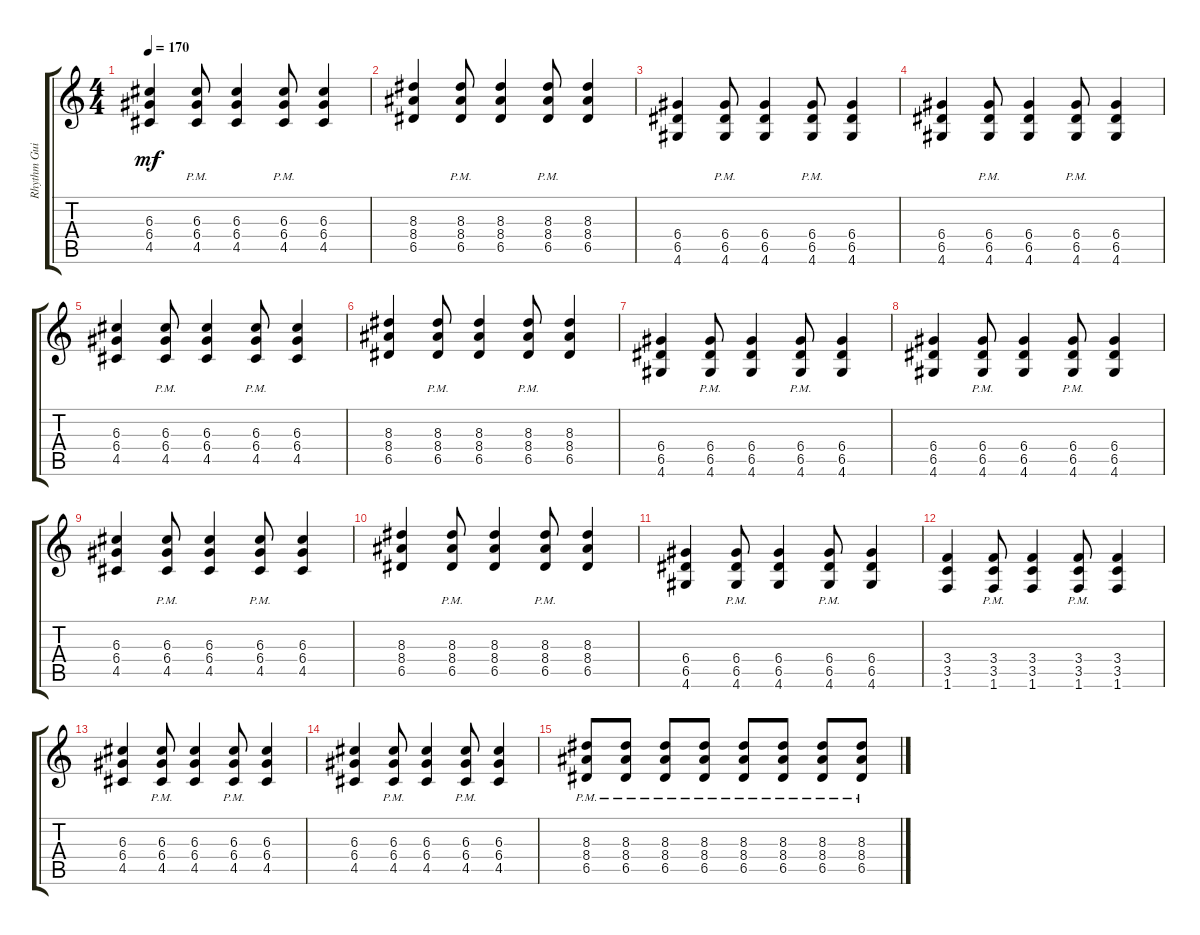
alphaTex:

\track ("Rhythm Guitar" "Rhythm Gui") {instrument distortionguitar}
\staff {score tabs}
\tuning (E4 B3 G3 D3 A2 E2) {hide}
\ts (4 4)
\tempo 170
\clef g2
\ks c
(6.3 6.4 4.5).4{dy mf} (6.3{pm} 6.4{pm} 4.5{pm}).8 (6.3 6.4 4.5).4 (6.3{pm} 6.4{pm} 4.5{pm}).8 (6.3 6.4 4.5).4 |
(8.3 8.4 6.5).4 (8.3{pm} 8.4{pm} 6.5{pm}).8 (8.3 8.4 6.5).4 (8.3{pm} 8.4{pm} 6.5{pm}).8 (8.3 8.4 6.5).4 |
(6.4 6.5 4.6).4 (6.4{pm} 6.5{pm} 4.6{pm}).8 (6.4 6.5 4.6).4 (6.4{pm} 6.5{pm} 4.6{pm}).8 (6.4 6.5 4.6).4 |
(6.4 6.5 4.6).4 (6.4{pm} 6.5{pm} 4.6{pm}).8 (6.4 6.5 4.6).4 (6.4{pm} 6.5{pm} 4.6{pm}).8 (6.4 6.5 4.6).4 |
(6.3 6.4 4.5).4 (6.3{pm} 6.4{pm} 4.5{pm}).8 (6.3 6.4 4.5).4 (6.3{pm} 6.4{pm} 4.5{pm}).8 (6.3 6.4 4.5).4 |
(8.3 8.4 6.5).4 (8.3{pm} 8.4{pm} 6.5{pm}).8 (8.3 8.4 6.5).4 (8.3{pm} 8.4{pm} 6.5{pm}).8 (8.3 8.4 6.5).4 |
(6.4 6.5 4.6).4 (6.4{pm} 6.5{pm} 4.6{pm}).8 (6.4 6.5 4.6).4 (6.4{pm} 6.5{pm} 4.6{pm}).8 (6.4 6.5 4.6).4 |
(6.4 6.5 4.6).4 (6.4{pm} 6.5{pm} 4.6{pm}).8 (6.4 6.5 4.6).4 (6.4{pm} 6.5{pm} 4.6{pm}).8 (6.4 6.5 4.6).4 |
(6.3 6.4 4.5).4 (6.3{pm} 6.4{pm} 4.5{pm}).8 (6.3 6.4 4.5).4 (6.3{pm} 6.4{pm} 4.5{pm}).8 (6.3 6.4 4.5).4 |
(8.3 8.4 6.5).4 (8.3{pm} 8.4{pm} 6.5{pm}).8 (8.3 8.4 6.5).4 (8.3{pm} 8.4{pm} 6.5{pm}).8 (8.3 8.4 6.5).4 |
(6.4 6.5 4.6).4 (6.4{pm} 6.5{pm} 4.6{pm}).8 (6.4 6.5 4.6).4 (6.4{pm} 6.5{pm} 4.6{pm}).8 (6.4 6.5 4.6).4 |
(3.4 3.5 1.6).4 (3.4{pm} 3.5{pm} 1.6{pm}).8 (3.4 3.5 1.6).4 (3.4{pm} 3.5{pm} 1.6{pm}).8 (3.4 3.5 1.6).4 |
(6.3 6.4 4.5).4 (6.3{pm} 6.4{pm} 4.5{pm}).8 (6.3 6.4 4.5).4 (6.3{pm} 6.4{pm} 4.5{pm}).8 (6.3 6.4 4.5).4 |
(6.3 6.4 4.5).4 (6.3{pm} 6.4{pm} 4.5{pm}).8 (6.3 6.4 4.5).4 (6.3{pm} 6.4{pm} 4.5{pm}).8 (6.3 6.4 4.5).4 |
(8.3{pm} 8.4{pm} 6.5{pm}).8 (8.3{pm} 8.4{pm} 6.5{pm}).8 (8.3{pm} 8.4{pm} 6.5{pm}).8 (8.3{pm} 8.4{pm} 6.5{pm}).8 (8.3{pm} 8.4{pm} 6.5{pm}).8 (8.3{pm} 8.4{pm} 6.5{pm}).8 (8.3{pm} 8.4{pm} 6.5{pm}).8 (8.3{pm} 8.4{pm} 6.5{pm}).8
